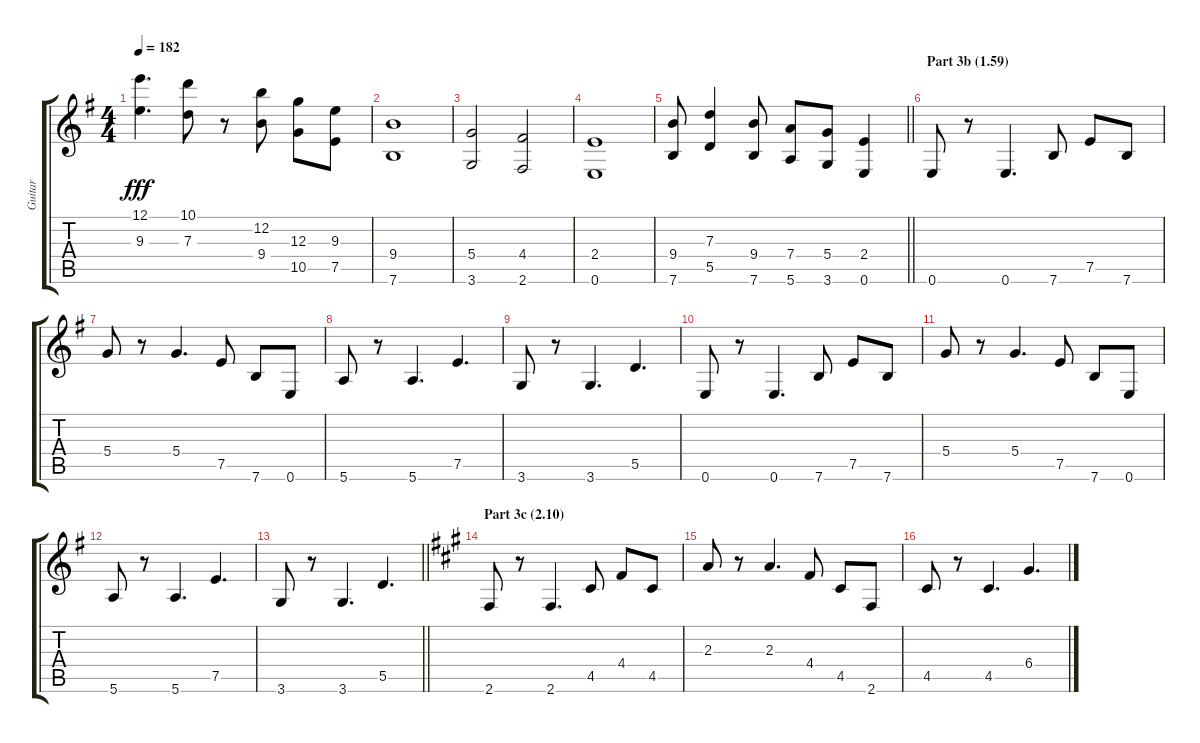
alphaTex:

\track ("Guitar" "Guitar") {instrument distortionguitar}
\staff {score tabs}
\tuning (E4 B3 G3 D3 A2 E2) {hide}
\ts (4 4)
\tempo 182
\clef g2
\ks g
(12.1 9.3).4{d dy fff} (10.1 7.3).8 r.8 (12.2 9.4).8 (12.3 10.5).8 (9.3 7.5).8 |
(9.4 7.6).1 |
(5.4 3.6).2 (4.4 2.6).2 |
(2.4 0.6).1 |
\barLineRight lightlight
(9.4 7.6).8 (7.3 5.5).4 (9.4 7.6).8 (7.4 5.6).8 (5.4 3.6).8 (2.4 0.6).4 |
\section ("" "Part 3b (1.59)")
0.6.8 r.8 0.6.4{d} 7.6.8 7.5.8 7.6.8 |
5.4.8 r.8 5.4.4{d} 7.5.8 7.6.8 0.6.8 |
5.6.8 r.8 5.6.4{d} 7.5.4{d} |
3.6.8 r.8 3.6.4{d} 5.5.4{d} |
0.6.8 r.8 0.6.4{d} 7.6.8 7.5.8 7.6.8 |
5.4.8 r.8 5.4.4{d} 7.5.8 7.6.8 0.6.8 |
5.6.8 r.8 5.6.4{d} 7.5.4{d} |
\barLineRight lightlight
3.6.8 r.8 3.6.4{d} 5.5.4{d} |
\section ("" "Part 3c (2.10)")
\ks a
2.6.8 r.8 2.6.4{d} 4.5.8 4.4.8 4.5.8 |
2.3.8 r.8 2.3.4{d} 4.4.8 4.5.8 2.6.8 |
4.5.8 r.8 4.5.4{d} 6.4.4{d}
